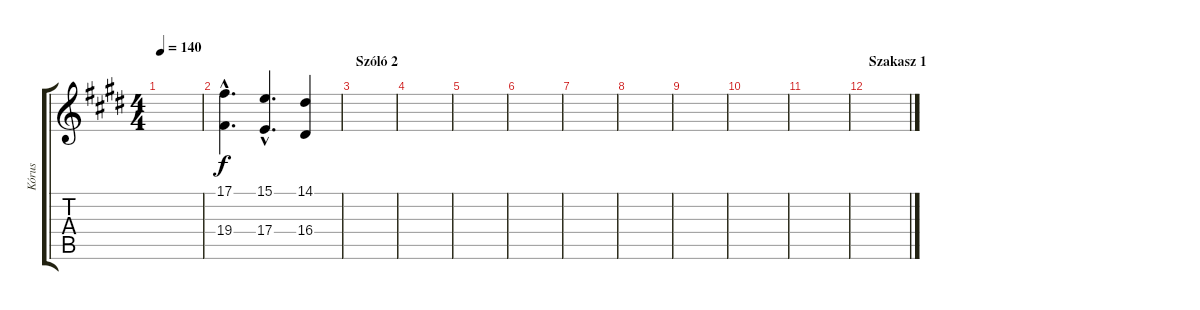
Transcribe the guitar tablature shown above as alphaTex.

\track ("Kórus" "Kórus") {instrument stringensemble2}
\staff {score tabs}
\tuning (Db4 Ab3 E3 B2 Gb2 Db2) {hide}
\ts (4 4)
\tempo 140
\clef g2
\ks c#minor
|
(17.1{hac} 19.4{hac}).4{d} (15.1{hac} 17.4{hac}).4{d} (14.1 16.4).4 |
\section ("" "Szóló 2")
|
|
|
|
|
|
|
|
|
\section ("" "Szakasz 1")
